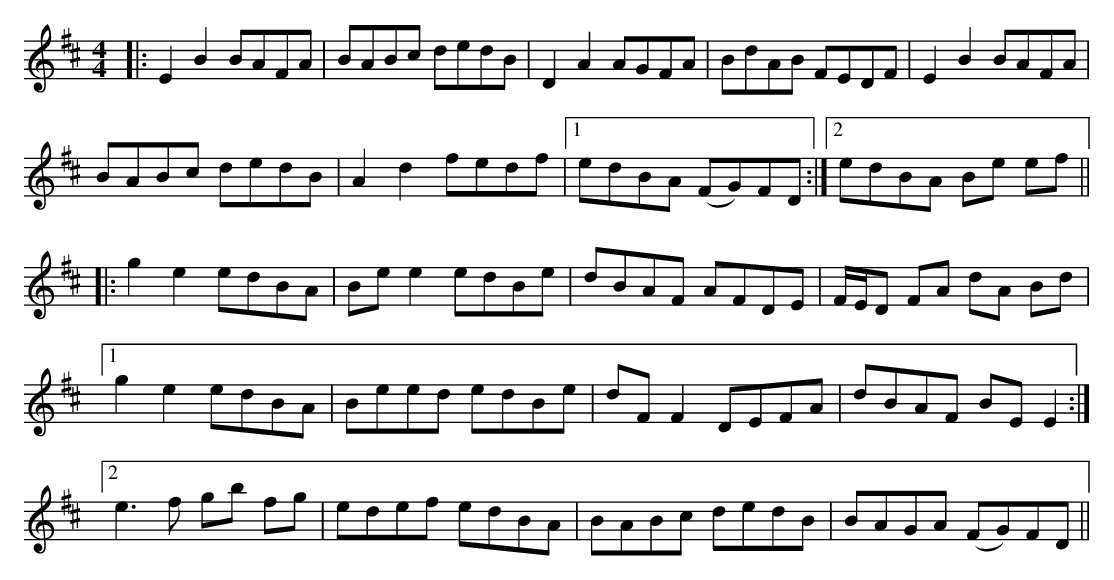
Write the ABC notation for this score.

X:1
M:4/4
K:Edor
|:E2 B2 BAFA|BABc dedB|D2 A2 AGFA|BdAB FEDF|E2 B2 BAFA|
BABc dedB|A2 d2 fedf|1 edBA (FG)FD:|2 edBA Be ef||
|:g2 e2 edBA|Be e2 edBe|dBAF AFDE|F/E/D FA dA Bd|
[1g2 e2 edBA|Beed edBe|dF F2 DEFA|dBAF BE E2:|
[2e3 f gb fg|edef edBA|BABc dedB|BAGA (FG)FD||
